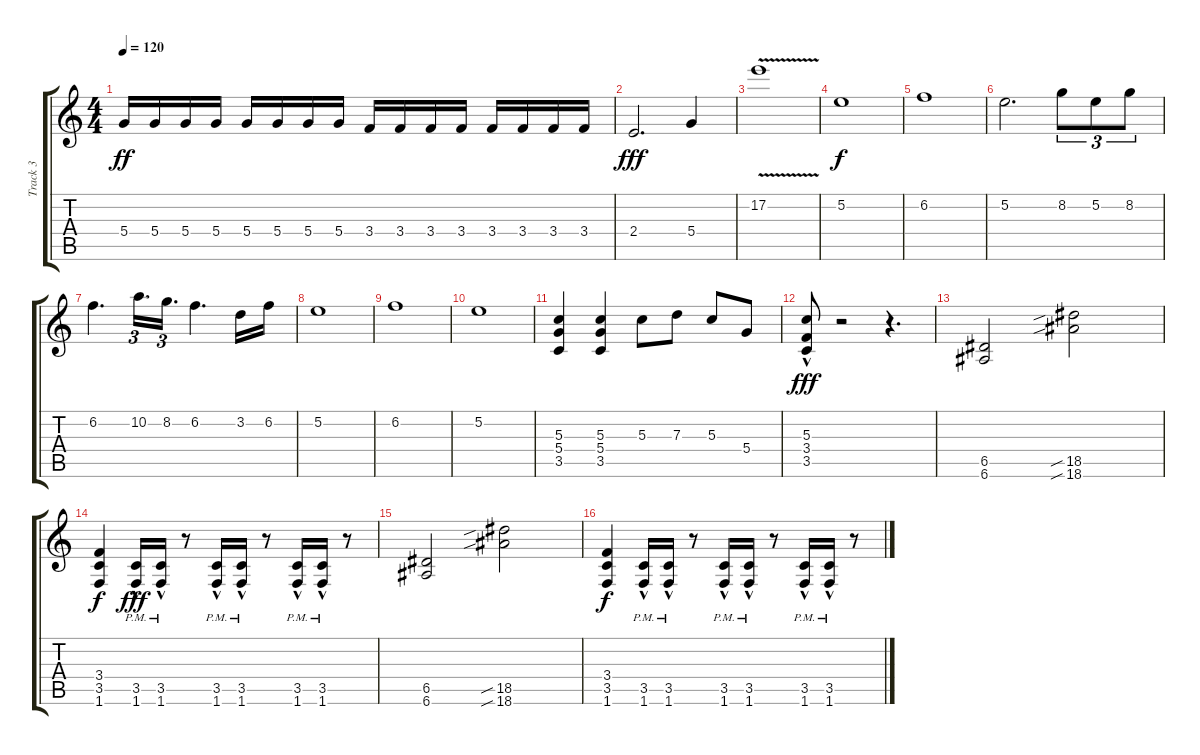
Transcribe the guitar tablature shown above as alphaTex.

\track ("Track 3" "Track 3") {instrument distortionguitar}
\staff {score tabs}
\tuning (E4 B3 G3 D3 A2 E2) {hide}
\ts (4 4)
\tempo 120
\clef g2
\ks c
5.4.16{dy ff} 5.4.16 5.4.16 5.4.16 5.4.16 5.4.16 5.4.16 5.4.16 3.4.16 3.4.16 3.4.16 3.4.16 3.4.16 3.4.16 3.4.16 3.4.16 |
2.4.2{d dy fff} 5.4.4 |
17.2{v}.1 |
5.2.1{dy f} |
6.2.1 |
5.2.2{d} 8.2.8{tu (3 2)} 5.2.8{tu (3 2)} 8.2.8{tu (3 2)} |
6.2.4{d} 10.2.16{d tu (3 2)} 8.2.16{d tu (3 2)} 6.2.4{d} 3.2.16 6.2.16 |
5.2.1 |
6.2.1 |
5.2.1 |
(5.3 5.4 3.5).4 (5.3 5.4 3.5).4 5.3.8 7.3.8 5.3.8 5.4.8 |
(5.3 3.4 3.5{hac}).8{dy fff} r.2 r.4{d} |
(6.5 6.6).2 (18.5{sib} 18.6{sib}).2 |
(3.4 3.5 1.6).4{dy f} (3.5{hac} 1.6{pm}).16{dy fff} (3.5{hac} 1.6{pm}).16 r.8 (3.5{hac} 1.6{pm}).16 (3.5{hac} 1.6{pm}).16 r.8 (3.5 1.6{hac pm}).16 (3.5 1.6{hac pm}).16 r.8 |
(6.5 6.6).2 (18.5{sib} 18.6{sib}).2 |
(3.4 3.5 1.6).4{dy f} (3.5 1.6{hac pm}).16 (3.5 1.6{hac pm}).16 r.8 (3.5 1.6{hac pm}).16 (3.5 1.6{hac pm}).16 r.8 (3.5 1.6{hac pm}).16 (3.5 1.6{hac pm}).16 r.8
